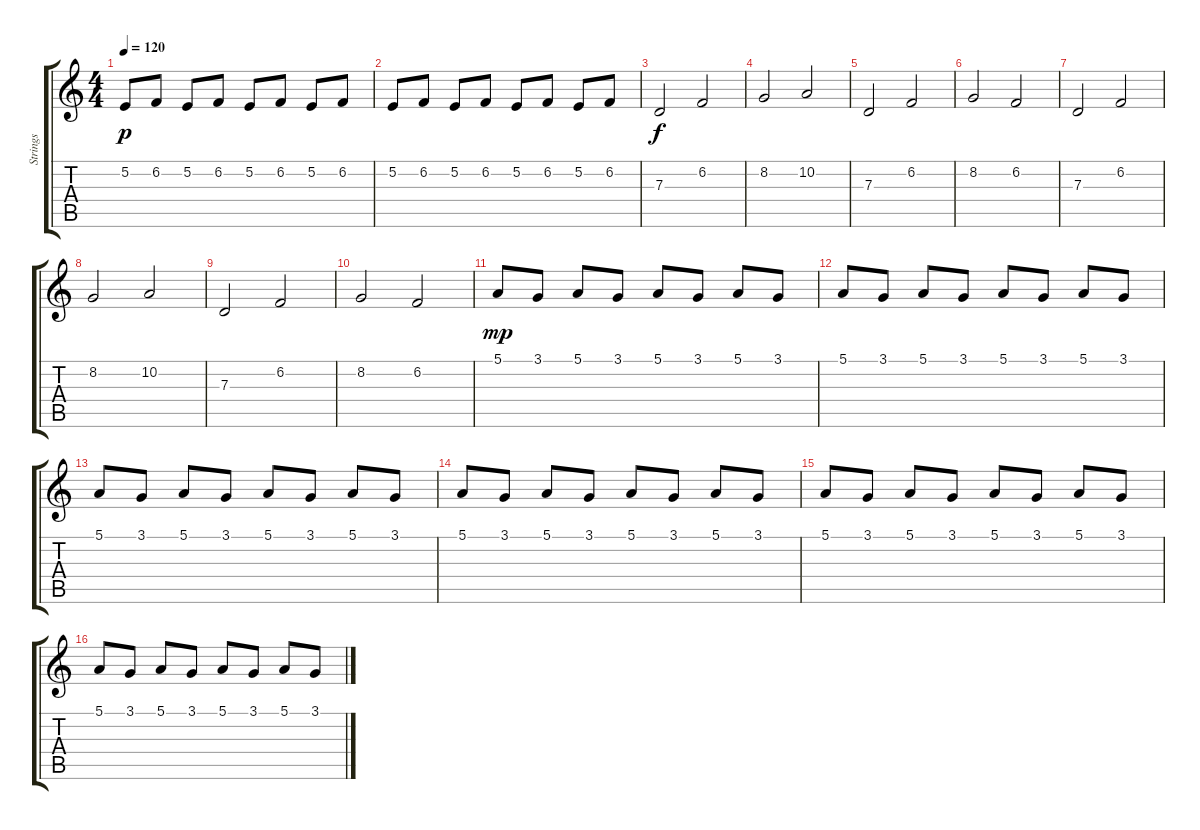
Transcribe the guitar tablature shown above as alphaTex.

\track ("Strings" "Strings") {instrument stringensemble1}
\staff {score tabs}
\tuning (E4 B3 G3 D3 A2 E2) {hide}
\ts (4 4)
\tempo 120
\clef g2
\ks c
5.2.8{dy p} 6.2.8 5.2.8 6.2.8 5.2.8 6.2.8 5.2.8 6.2.8 |
5.2.8 6.2.8 5.2.8 6.2.8 5.2.8 6.2.8 5.2.8 6.2.8 |
7.3.2{dy f} 6.2.2 |
8.2.2 10.2.2 |
7.3.2 6.2.2 |
8.2.2 6.2.2 |
7.3.2 6.2.2 |
8.2.2 10.2.2 |
7.3.2 6.2.2 |
8.2.2 6.2.2 |
5.1.8{dy mp} 3.1.8 5.1.8 3.1.8 5.1.8 3.1.8 5.1.8 3.1.8 |
5.1.8 3.1.8 5.1.8 3.1.8 5.1.8 3.1.8 5.1.8 3.1.8 |
5.1.8 3.1.8 5.1.8 3.1.8 5.1.8 3.1.8 5.1.8 3.1.8 |
5.1.8 3.1.8 5.1.8 3.1.8 5.1.8 3.1.8 5.1.8 3.1.8 |
5.1.8 3.1.8 5.1.8 3.1.8 5.1.8 3.1.8 5.1.8 3.1.8 |
5.1.8 3.1.8 5.1.8 3.1.8 5.1.8 3.1.8 5.1.8 3.1.8
